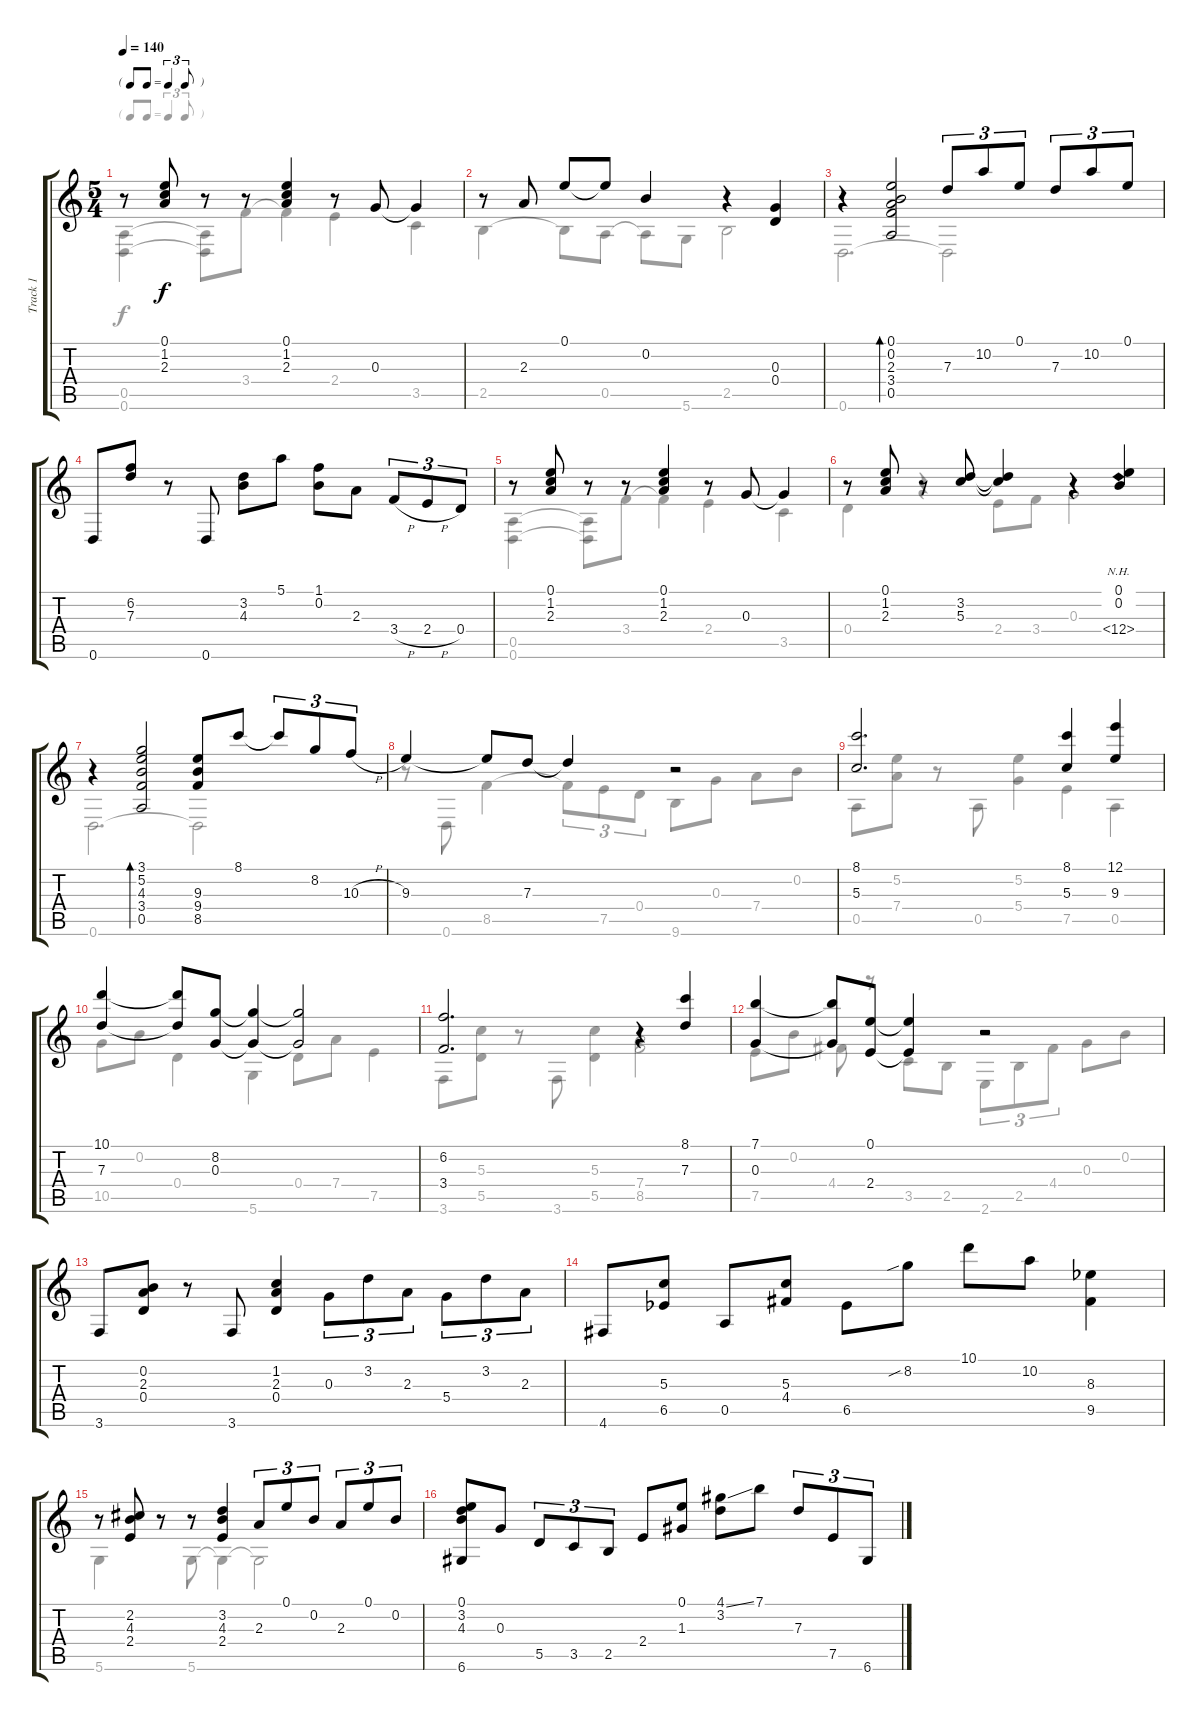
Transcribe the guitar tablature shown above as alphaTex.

\track ("Track 1" "Track 1") {instrument acousticguitarsteel}
\staff {score tabs}
\tuning (E4 B3 G3 D3 A2 D2) {hide}
\voice
\ts (5 4)
\tf triplet8th
\tempo 140
\clef g2
\ks c
r.8{dy f} (0.1 1.2 2.3).8 r.8 r.8 (0.1 1.2 2.3).4 r.8 0.3.8 0.3{t}.4 |
r.8 2.3.8 0.1.8 0.1{t}.8 0.2.4 r.4 (0.3 0.4).4 |
r.4 (0.1 0.2 2.3 3.4 0.5).2{bd 120} 7.3.8{tu (3 2)} 10.2.8{tu (3 2)} 0.1.8{tu (3 2)} 7.3.8{tu (3 2)} 10.2.8{tu (3 2)} 0.1.8{tu (3 2)} |
0.6.8 (6.2 7.3).8 r.8 0.6.8 (3.2 4.3).8 5.1.8 (1.1 0.2).8 2.3.8 3.4{h}.8{tu (3 2)} 2.4{h}.8{tu (3 2)} 0.4.8{tu (3 2)} |
r.8 (0.1 1.2 2.3).8 r.8 r.8 (0.1 1.2 2.3).4 r.8 0.3.8 0.3{t}.4 |
r.8 (0.1 1.2 2.3).8 r.8 (3.2 5.3).8 (3.2{t} 5.3{t}).4 r.4 (0.1 0.2 12.4{nh}).4 |
r.4 (3.1 5.2 4.3 3.4 0.5).2{bd 120} (9.3 9.4 8.5).8 8.1.8 8.1{t}.8{tu (3 2)} 8.2.8{tu (3 2)} 10.3{h}.8{tu (3 2)} |
9.3.4 9.3{t}.8 7.3.8 7.3{t}.4 r.2 |
(8.1 5.3).2{d} (8.1 5.3).4 (12.1 9.3).4 |
(10.1 7.3).4 (10.1{t} 7.3{t}).8 (8.2 0.3).8 (8.2{t} 0.3{t}).4 (8.2{t} 0.3{t}).2 |
(6.2 3.4).2{d} r.4 (8.1 7.3).4 |
(7.1 0.3).4 (7.1{t} 0.3{t}).8 (0.1 2.4).8 (0.1{t} 2.4{t}).4 r.2 |
3.6.8 (0.2 2.3 0.4).8 r.8 3.6.8 (1.2 2.3 0.4).4 0.3.8{tu (3 2)} 3.2.8{tu (3 2)} 2.3.8{tu (3 2)} 5.4.8{tu (3 2)} 3.2.8{tu (3 2)} 2.3.8{tu (3 2)} |
4.6.8 (5.3 6.5{acc b}).8 0.5.8 (5.3 4.4).8 6.5{acc b}.8 8.2{sib}.8 10.1.8 10.2.8 (8.3{acc b} 9.5).4 |
r.8 (2.2 4.3 2.4).8 r.8 r.8 (3.2 4.3 2.4).4 2.3.8{tu (3 2)} 0.1.8{tu (3 2)} 0.2.8{tu (3 2)} 2.3.8{tu (3 2)} 0.1.8{tu (3 2)} 0.2.8{tu (3 2)} |
(0.1 3.2 4.3 6.6).8 0.3.8 5.5.8{tu (3 2)} 3.5.8{tu (3 2)} 2.5.8{tu (3 2)} 2.4.8 (0.1 1.3).8 (4.1{ss} 3.2).8 7.1.8 7.3.8{tu (3 2)} 7.5.8{tu (3 2)} 6.6.8{tu (3 2)}
\voice
\clef g2
\ottava regular
\simile none
\ks c
(0.5 0.6).4{dy f} (0.5{t} 0.6{t}).8 3.4.8 3.4{t}.4 2.4.4 3.5.4 |
2.5.4 2.5{t}.8 0.5.8 0.5{t}.8 5.6.8 2.5.2 |
0.6.2{d} 0.6{t}.2 |
|
(0.5 0.6).4 (0.5{t} 0.6{t}).8 3.4.8 3.4{t}.4 2.4.4 3.5.4 |
0.4.4 r.4 2.4.8 3.4.8 0.3.2 |
0.6.2{d} 0.6{t}.2 |
r.8 0.6.8 8.5.4 8.5{t}.8{tu (3 2)} 7.5.8{tu (3 2)} 0.4.8{tu (3 2)} 9.6.8 0.3.8 7.4.8 0.2.8 |
0.5.8 (5.2 7.4).8 r.8 0.5.8 (5.2 5.4).4 7.5.4 0.5.4 |
10.5.8 0.2.8 0.4.4 5.6.4 0.4.8 7.4.8 7.5.4 |
3.6.8 (5.3 5.5).8 r.8 3.6.8 (5.3 5.5).4 (7.4 8.5).2 |
7.5.8 0.2.8 4.4.8 r.8 3.5.8 2.5.8 2.6.8{tu (3 2)} 2.5.8{tu (3 2)} 4.4.8{tu (3 2)} 0.3.8 0.2.8 |
|
|
5.6.4 r.8 5.6.8 5.6{t}.4 5.6{t}.2 |
